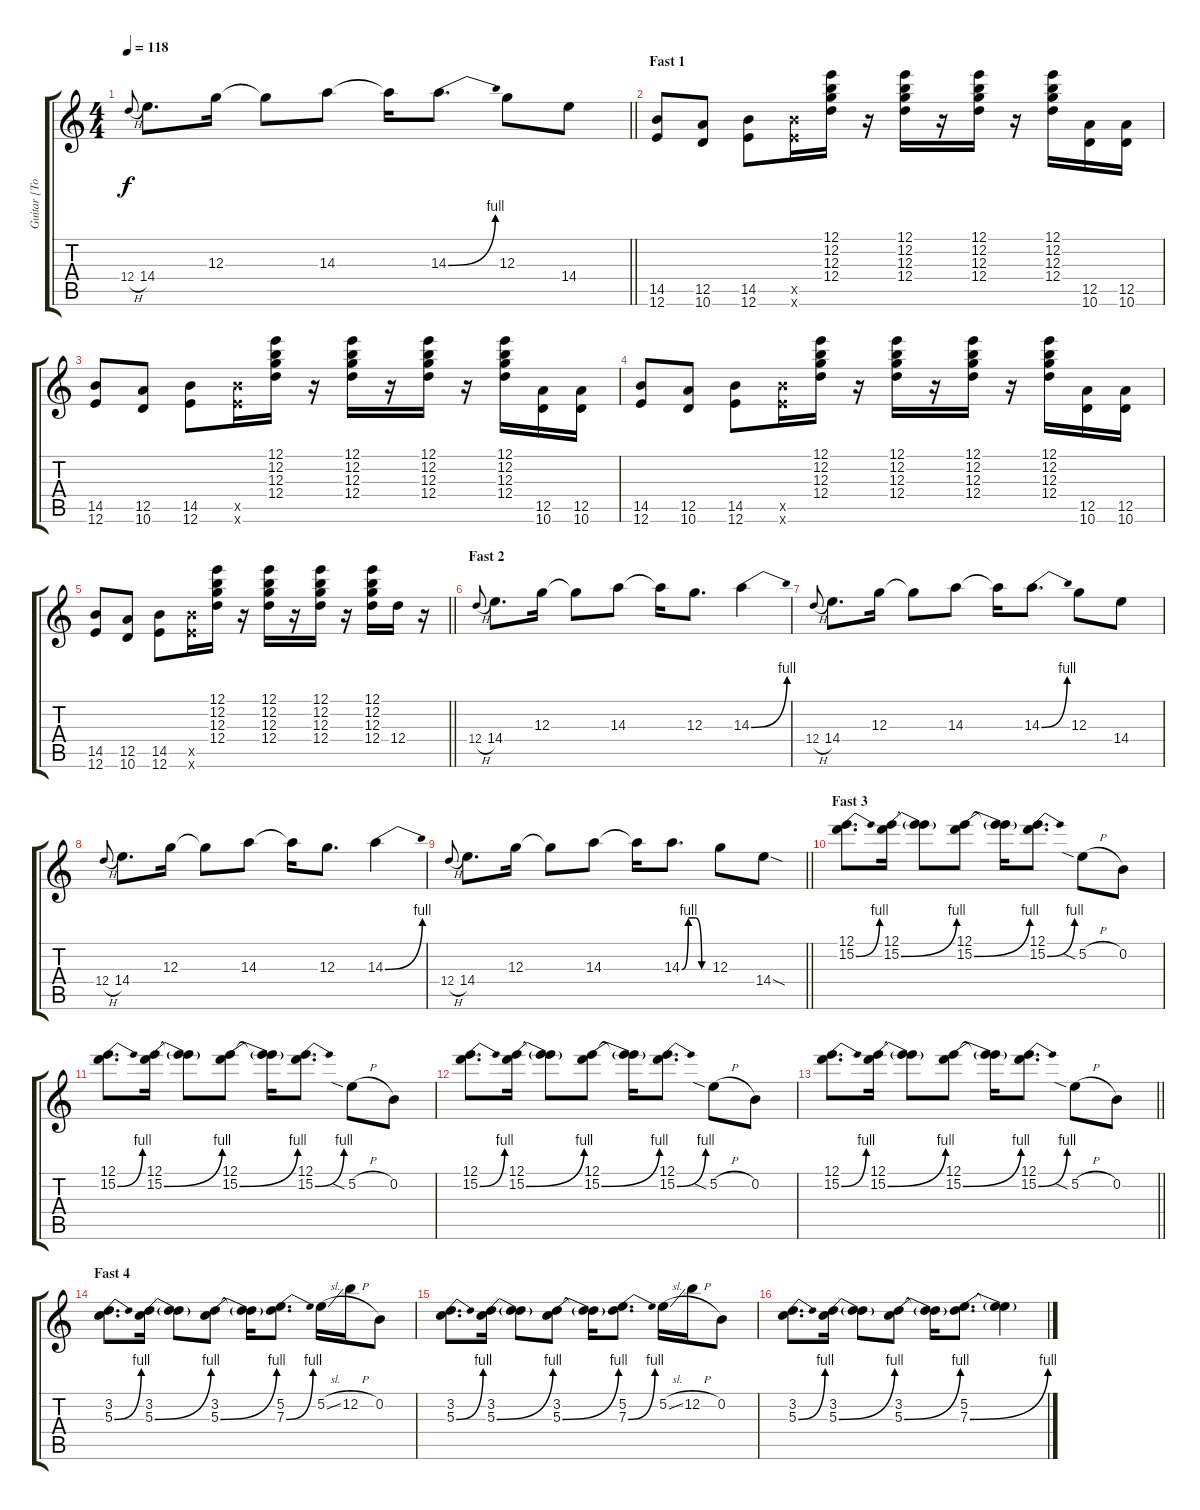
\track ("Guitar [Tony Iommi]" "Guitar [To") {instrument distortionguitar}
\staff {score tabs}
\tuning (E4 B3 G3 D3 A2 E2) {hide}
\ts (4 4)
\tempo 118
\clef g2
\barLineRight lightlight
\ks c
12.4{h}.8{gr onbeat dy f} 14.4.8{d} 12.3.16 12.3{t}.8 14.3.8 14.3{t}.16 14.3{be (bend 0 0 60 4)}.8{d} 12.3.8 14.4.8 |
\section ("" "Fast 1")
(14.5 12.6).8 (12.5 10.6).8 (14.5 12.6).8 (14.5{x} 12.6{x}).16 (12.1 12.2 12.3 12.4).16 r.16 (12.1 12.2 12.3 12.4).16 r.16 (12.1 12.2 12.3 12.4).16 r.16 (12.1 12.2 12.3 12.4).16 (12.5 10.6).16 (12.5 10.6).16 |
(14.5 12.6).8 (12.5 10.6).8 (14.5 12.6).8 (14.5{x} 12.6{x}).16 (12.1 12.2 12.3 12.4).16 r.16 (12.1 12.2 12.3 12.4).16 r.16 (12.1 12.2 12.3 12.4).16 r.16 (12.1 12.2 12.3 12.4).16 (12.5 10.6).16 (12.5 10.6).16 |
(14.5 12.6).8 (12.5 10.6).8 (14.5 12.6).8 (14.5{x} 12.6{x}).16 (12.1 12.2 12.3 12.4).16 r.16 (12.1 12.2 12.3 12.4).16 r.16 (12.1 12.2 12.3 12.4).16 r.16 (12.1 12.2 12.3 12.4).16 (12.5 10.6).16 (12.5 10.6).16 |
\barLineRight lightlight
(14.5 12.6).8 (12.5 10.6).8 (14.5 12.6).8 (14.5{x} 12.6{x}).16 (12.1 12.2 12.3 12.4).16 r.16 (12.1 12.2 12.3 12.4).16 r.16 (12.1 12.2 12.3 12.4).16 r.16 (12.1 12.2 12.3 12.4).16 12.4.16 r.16 |
\section ("" "Fast 2")
12.4{h}.8{gr onbeat} 14.4.8{d} 12.3.16 12.3{t}.8 14.3.8 14.3{t}.16 12.3.8{d} 14.3{be (bend 0 0 60 4)}.4 |
12.4{h}.8{gr onbeat} 14.4.8{d} 12.3.16 12.3{t}.8 14.3.8 14.3{t}.16 14.3{be (bend 0 0 60 4)}.8{d} 12.3.8 14.4.8 |
12.4{h}.8{gr onbeat} 14.4.8{d} 12.3.16 12.3{t}.8 14.3.8 14.3{t}.16 12.3.8{d} 14.3{be (bend 0 0 60 4)}.4 |
\barLineRight lightlight
12.4{h}.8{gr onbeat} 14.4.8{d} 12.3.16 12.3{t}.8 14.3.8 14.3{t}.16 14.3{be (custom 0 0 15 4 30 4 45 0 60 0)}.8{d} 12.3.8 14.4{sod}.8 |
\section ("" "Fast 3")
(12.1 15.2{be (bend 0 0 60 4)}).8{d} (12.1 15.2{be (bend 0 0 60 4)}).16 (12.1{t} 15.2{t}).8 (12.1 15.2{be (bend 0 0 60 4)}).8 (12.1{t} 15.2{t}).16 (12.1 15.2{be (bend 0 0 60 4)}).8{d} 5.2{sia h}.8 0.2.8 |
(12.1 15.2{be (bend 0 0 60 4)}).8{d} (12.1 15.2{be (bend 0 0 60 4)}).16 (12.1{t} 15.2{t}).8 (12.1 15.2{be (bend 0 0 60 4)}).8 (12.1{t} 15.2{t}).16 (12.1 15.2{be (bend 0 0 60 4)}).8{d} 5.2{sia h}.8 0.2.8 |
(12.1 15.2{be (bend 0 0 60 4)}).8{d} (12.1 15.2{be (bend 0 0 60 4)}).16 (12.1{t} 15.2{t}).8 (12.1 15.2{be (bend 0 0 60 4)}).8 (12.1{t} 15.2{t}).16 (12.1 15.2{be (bend 0 0 60 4)}).8{d} 5.2{sia h}.8 0.2.8 |
\barLineRight lightlight
(12.1 15.2{be (bend 0 0 60 4)}).8{d} (12.1 15.2{be (bend 0 0 60 4)}).16 (12.1{t} 15.2{t}).8 (12.1 15.2{be (bend 0 0 60 4)}).8 (12.1{t} 15.2{t}).16 (12.1 15.2{be (bend 0 0 60 4)}).8{d} 5.2{sia h}.8 0.2.8 |
\section ("" "Fast 4")
(3.2 5.3{be (bend 0 0 60 4)}).8{d} (3.2 5.3{be (bend 0 0 60 4)}).16 (3.2{t} 5.3{t}).8 (3.2 5.3{be (bend 0 0 60 4)}).8 (3.2{t} 5.3{t}).16 (5.2 7.3{be (bend 0 0 60 4)}).8{d} 5.2{sl}.16 12.2{h}.16 0.2.8 |
(3.2 5.3{be (bend 0 0 60 4)}).8{d} (3.2 5.3{be (bend 0 0 60 4)}).16 (3.2{t} 5.3{t}).8 (3.2 5.3{be (bend 0 0 60 4)}).8 (3.2{t} 5.3{t}).16 (5.2 7.3{be (bend 0 0 60 4)}).8{d} 5.2{sl}.16 12.2{h}.16 0.2.8 |
(3.2 5.3{be (bend 0 0 60 4)}).8{d} (3.2 5.3{be (bend 0 0 60 4)}).16 (3.2{t} 5.3{t}).8 (3.2 5.3{be (bend 0 0 60 4)}).8 (3.2{t} 5.3{t}).16 (5.2 7.3{be (bend 0 0 60 4)}).8{d} (5.2{t} 7.3{t}).4
